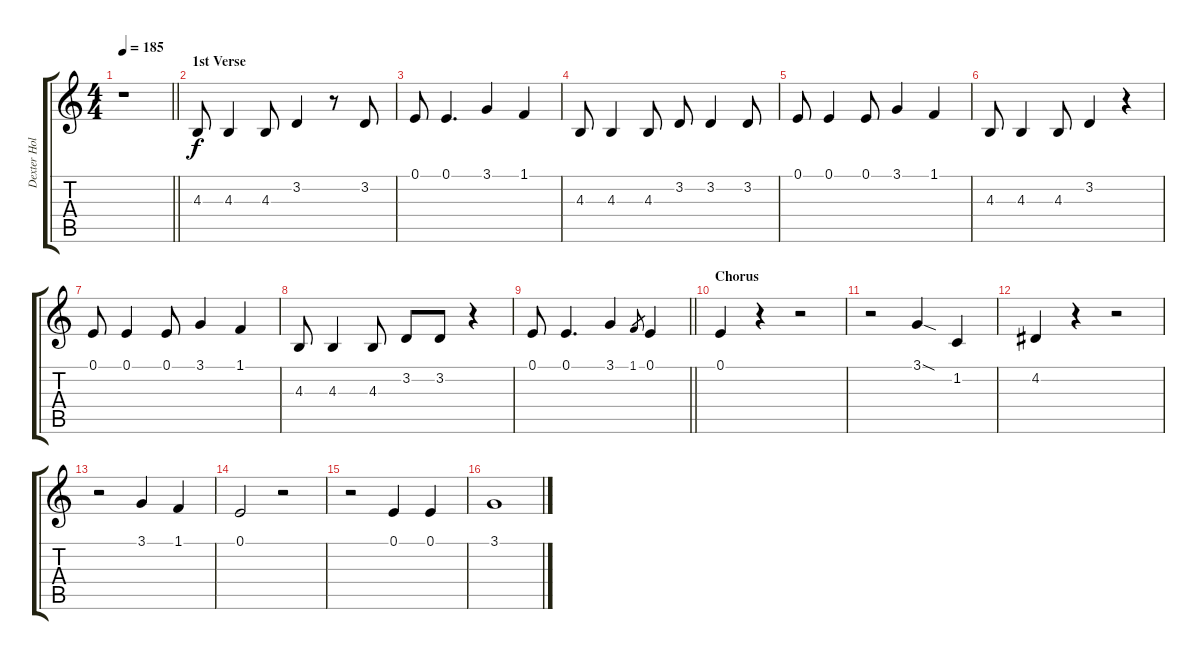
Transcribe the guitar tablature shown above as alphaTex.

\track ("Dexter Holland - Lead Vocals" "Dexter Hol") {instrument mutedtrumpet}
\staff {score tabs}
\tuning (E4 B3 G3 D3 A2 E2) {hide}
\ts (4 4)
\tempo 185
\clef g2
\barLineRight lightlight
\ks c
r.1{dy f instrument mutedtrumpet} |
\section ("" "1st Verse")
4.3.8 4.3.4 4.3.8 3.2.4 r.8 3.2.8 |
0.1.8 0.1.4{d} 3.1.4 1.1.4 |
4.3.8 4.3.4 4.3.8 3.2.8 3.2.4 3.2.8 |
0.1.8 0.1.4 0.1.8 3.1.4 1.1.4 |
4.3.8 4.3.4 4.3.8 3.2.4 r.4 |
0.1.8 0.1.4 0.1.8 3.1.4 1.1.4 |
4.3.8 4.3.4 4.3.8 3.2.8 3.2.8 r.4 |
\barLineRight lightlight
0.1.8 0.1.4{d} 3.1.4 1.1.8{gr} 0.1.4 |
\section ("" "Chorus")
0.1.4 r.4 r.2 |
r.2 3.1{sod}.4 1.2.4 |
4.2.4 r.4 r.2 |
r.2 3.1.4 1.1.4 |
0.1.2 r.2 |
r.2 0.1.4 0.1.4 |
3.1.1
